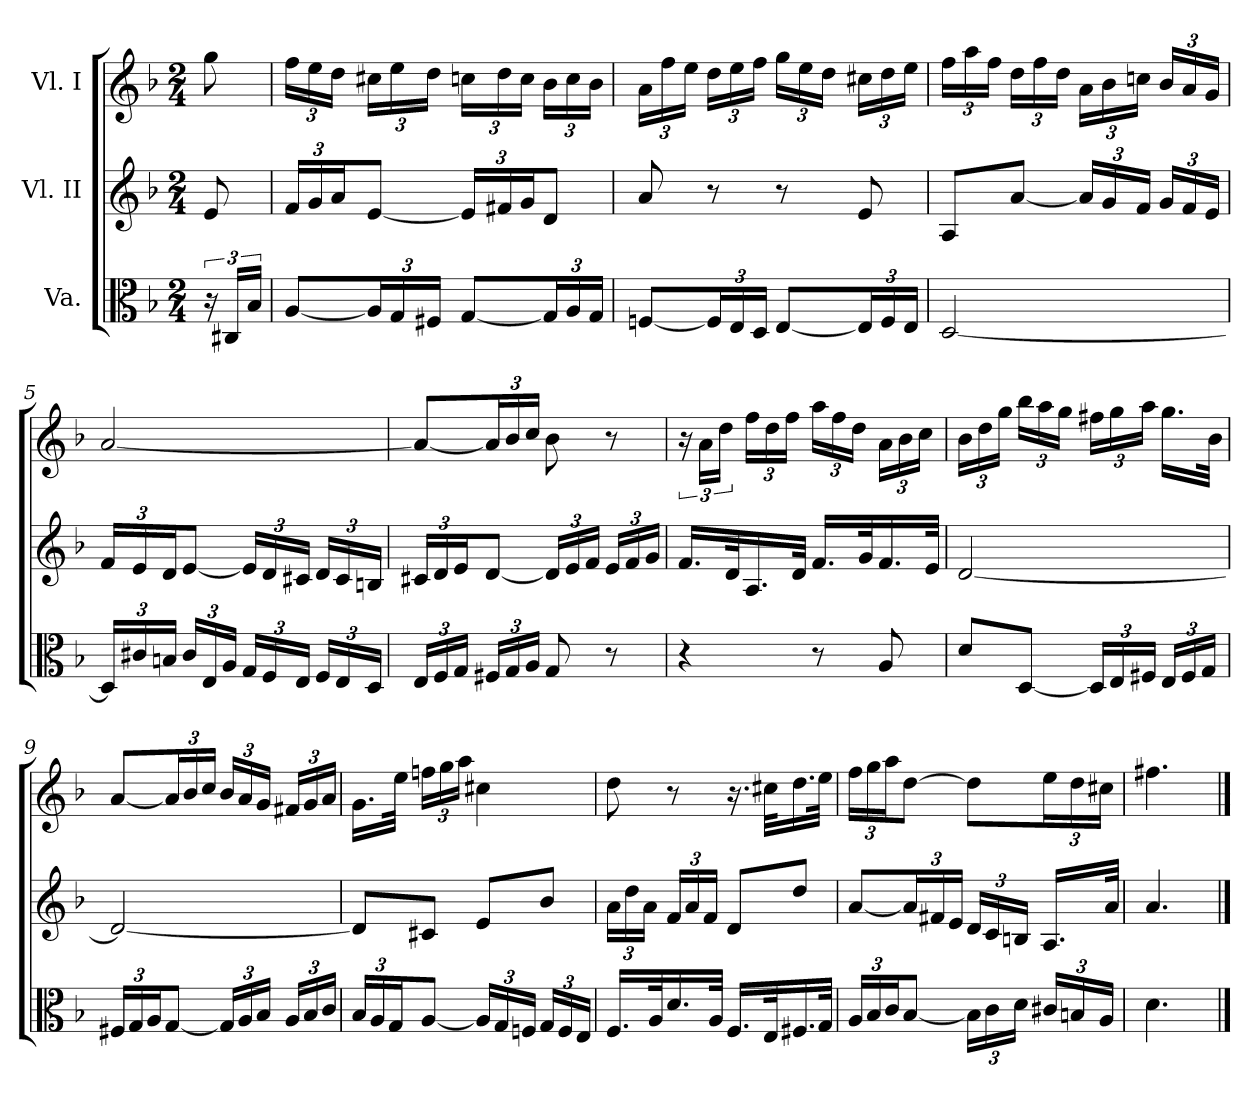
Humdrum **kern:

**kern	**kern	**kern
*part3	*part2	*part1
*staff3	*staff2	*staff1
*I"Va.	*I"Vl. II	*I"Vl. I
*clefC3	*clefG2	*clefG2
*k[b-]	*k[b-]	*k[b-]
*d:	*d:	*d:
*M2/4	*M2/4	*M2/4
=1	=1	=1
24r	8e/	8gg\
24C#X/LL	.	.
24B-/JJ	.	.
=2	=2	=2
*	*Xbrackettup	*Xbrackettup
[8A/L	24f/LL	24ff\LL
.	24g/	24ee\
.	24a/J	24dd\JJ
*Xbrackettup	*	*
24A/L]	[8e/J	24cc#X\LL
24G/	.	24ee\
24F#X/JJ	.	24dd\JJ
[8G/L	24e/LL]	24ccn\LL
.	24f#X/	24dd\
.	24g/J	24cc\JJ
24G/L]	8d/J	24b-\LL
24A/	.	24cc\
24G/JJ	.	24b-\JJ
=3	=3	=3
[8Fn/L	8a/	24a\LL
.	.	24ff\
.	.	24ee\JJ
24F/L]	8r	24dd\LL
24E/	.	24ee\
24D/JJ	.	24ff\JJ
[8E/L	8r	24gg\LL
.	.	24ee\
.	.	24dd\JJ
24E/L]	8e/	24cc#X\LL
24F/	.	24dd\
24E/JJ	.	24ee\JJ
=4	=4	=4
[2D/	8A/L	24ff\LL
.	.	24aa\
.	.	24ff\JJ
.	[8a/J	24dd\LL
.	.	24ff\
.	.	24dd\JJ
.	24a/LL]	24a\LL
.	24g/	24b-\
.	24f/JJ	24ccn\JJ
.	24g/LL	24b-/LL
.	24f/	24a/
.	24e/JJ	24g/JJ
=5	=5	=5
24D/LL]	24f/LL	[2a/
24c#X/	24e/	.
24Bn/JJ	24d/J	.
24c#/LL	[8e/J	.
24E/	.	.
24A/JJ	.	.
24G/LL	24e/LL]	.
24F/	24d/	.
24E/JJ	24c#X/JJ	.
24F/LL	24d/LL	.
24E/	24c#/	.
24D/JJ	24Bn/JJ	.
=6	=6	=6
24E/LL	24c#X/LL	8a/L_
24F/	24d/	.
24G/JJ	24e/J	.
24F#X/LL	[8d/J	24a/L]
24G/	.	24b-/
24A/JJ	.	24cc/JJ
8G/	24d/LL]	8b-\
.	24e/	.
.	24f/JJ	.
8r	24e/LL	8r
.	24f/	.
.	24g/JJ	.
!!LO:LB:g=z
=7	=7	=7
*	*	*brackettup
4r	16.f/LL	24r
.	.	24a\LL
.	.	24dd\JJ
.	32d/k	.
*	*	*Xbrackettup
.	16.A/	24ff\LL
.	.	24dd\
.	.	24ff\JJ
.	32d/JJk	.
8r	16.f/LL	24aa\LL
.	.	24ff\
.	.	24dd\JJ
.	32g/k	.
8A/	16.f/	24a\LL
.	.	24b-\
.	.	24cc\JJ
.	32e/JJk	.
=8	=8	=8
8d/L	[2d/	24b-\LL
.	.	24dd\
.	.	24gg\JJ
[8D/J	.	24bb-\LL
.	.	24aa\
.	.	24gg\JJ
24D/LL]	.	24ff#X\LL
24E/	.	24gg\
24F#X/JJ	.	24aa\JJ
24E/LL	.	16.gg\LL
24F#/	.	.
24G/JJ	.	.
.	.	32b-\JJk
=9	=9	=9
24F#X/LL	2d/_	[8a/L
24G/	.	.
24A/J	.	.
[8G/J	.	24a/L]
.	.	24b-/
.	.	24cc/JJ
24G/LL]	.	24b-/LL
24A/	.	24a/
24B-/JJ	.	24g/JJ
24A/LL	.	24f#X/LL
24B-/	.	24g/
24c/JJ	.	24a/JJ
=10	=10	=10
24B-/LL	8d/L]	16.g\LL
24A/	.	.
24G/J	.	.
.	.	32ee\JJk
[8A/J	8c#X/J	24ffn\LL
.	.	24gg\
.	.	24aa\JJ
24A/LL]	8e/L	4cc#X\
24G/	.	.
24Fn/JJ	.	.
24G/LL	8b-/J	.
24F/	.	.
24E/JJ	.	.
=11	=11	=11
16.F/LL	24a\LL	8dd\
.	24dd\	.
.	24a\JJ	.
32A/k	.	.
16.d/	24f/LL	8r
.	24a/	.
.	24f/JJ	.
32A/JJk	.	.
16.F/LL	8d/L	16.r
32E/k	.	32cc#X\KLL
16.F#X/	8dd/J	16.dd\
32G/JJk	.	32ee\JJk
=12	=12	=12
24A/LL	[8a/L	24ff\LL
24B-/	.	24gg\
24c/J	.	24aa\J
[8B-/J	24a/L]	[8dd\J
.	24f#X/	.
.	24e/JJ	.
24B-\LL]	24d/LL	8dd\L]
24c\	24c/	.
24d\JJ	24Bn/JJ	.
24c#X/LL	16.A/LL	24ee\L
24Bn/	.	24dd\
24A/JJ	.	24cc#X\JJ
.	32a/JJk	.
=13	=13	=13
4.d\	4.a/	4.ff#X\
8ryy	8ryy	8ryy
==	==	==
*-	*-	*-
